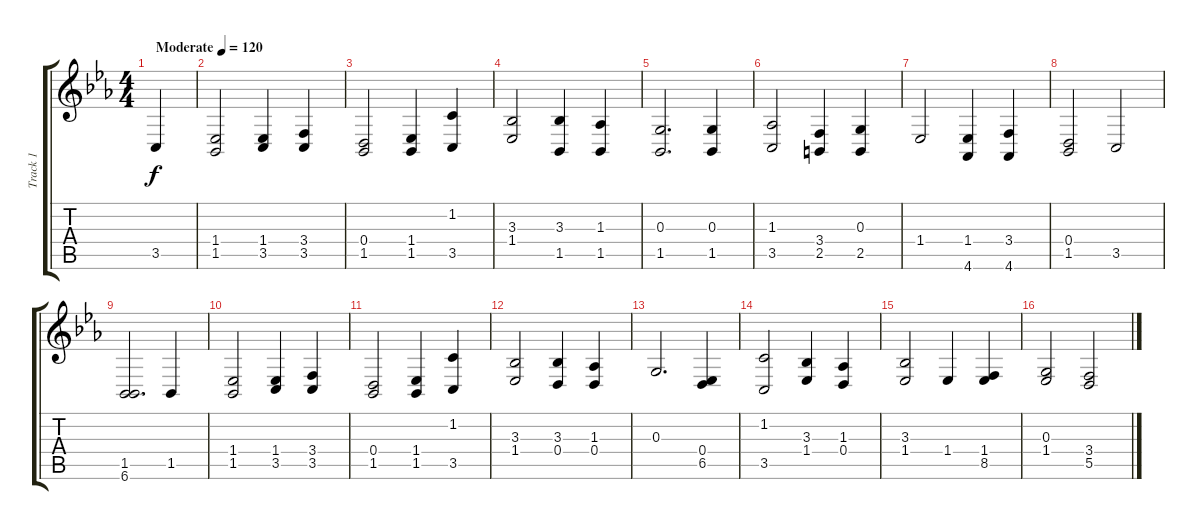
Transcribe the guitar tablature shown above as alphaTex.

\track ("Track 1" "Track 1") {instrument brightacousticpiano}
\staff {score tabs}
\tuning (E4 B3 G3 D3 A2 E2) {hide}
\ts (4 4)
\tempo (120 "Moderate")
\clef g2
\ks eb
3.5.4{dy f instrument brightacousticpiano} |
(1.4 1.5).2 (1.4 3.5).4 (3.4 3.5).4 |
(0.4 1.5).2 (1.4 1.5).4 (1.2 3.5).4 |
(3.3 1.4).2 (3.3 1.5).4 (1.3 1.5).4 |
(0.3 1.5).2{d} (0.3 1.5).4 |
(1.3 3.5).2 (3.4 2.5).4 (0.3 2.5).4 |
1.4.2 (1.4 4.6).4 (3.4 4.6).4 |
(0.4 1.5).2 3.5.2 |
(1.5 6.6).2{d} 1.5.4 |
(1.4 1.5).2 (1.4 3.5).4 (3.4 3.5).4 |
(0.4 1.5).2 (1.4 1.5).4 (1.2 3.5).4 |
(3.3 1.4).2 (3.3 0.4).4 (1.3 0.4).4 |
0.3.2{d} (0.4 6.5).4 |
(1.2 3.5).2 (3.3 1.4).4 (1.3 0.4).4 |
(3.3 1.4).2 1.4.4 (1.4 8.5).4 |
(0.3 1.4).2 (3.4 5.5).2
